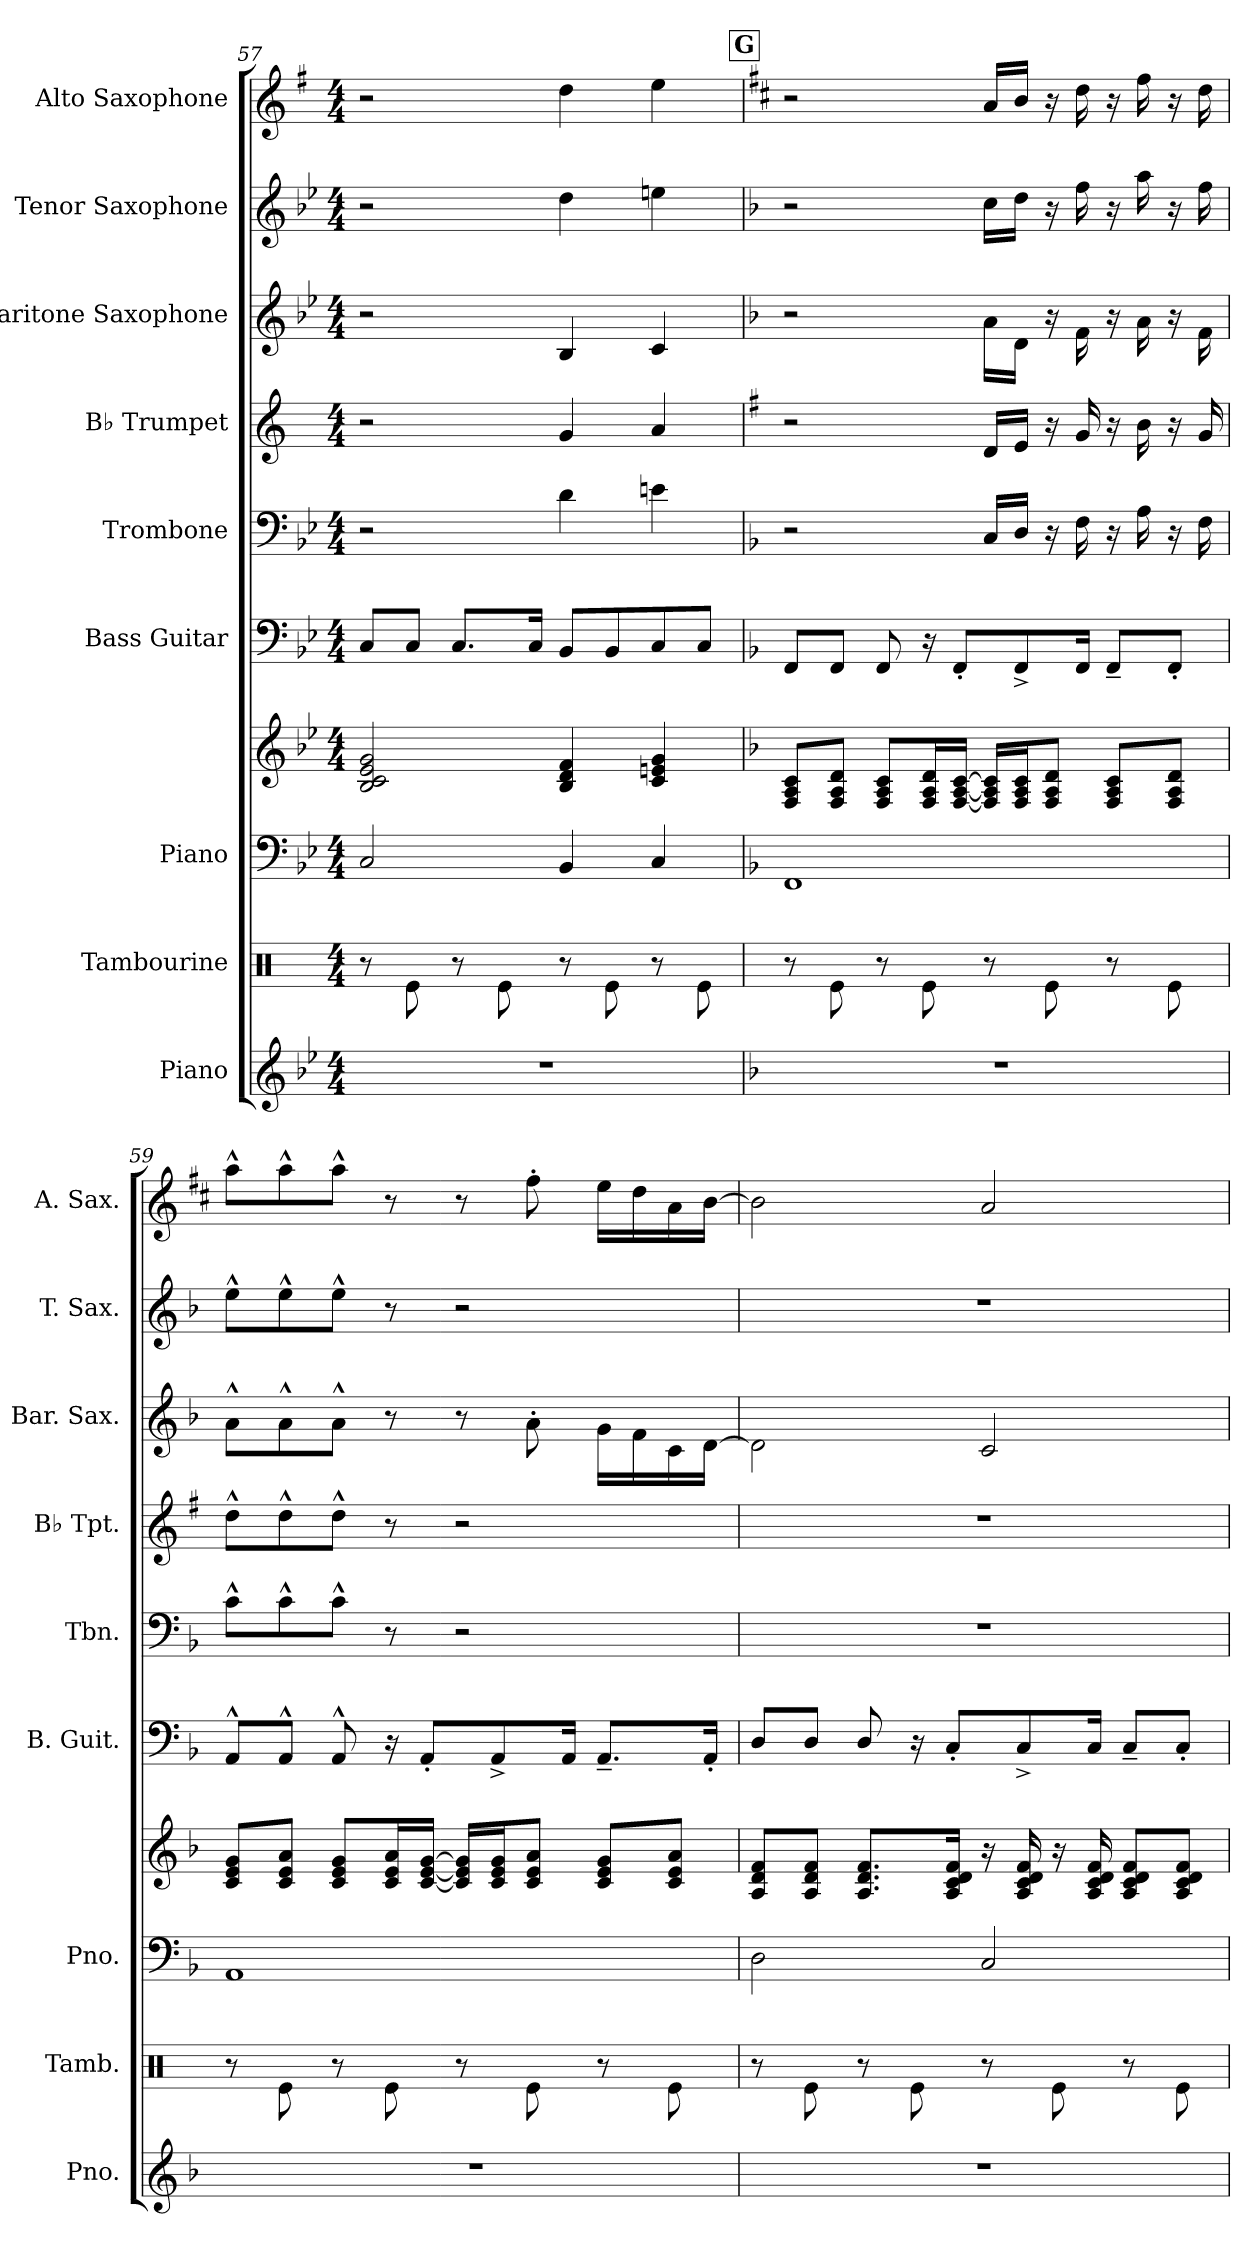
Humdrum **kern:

**kern	**kern	**kern	**kern	**kern	**kern	**kern	**kern	**kern	**kern
*part9	*part8	*part7	*part7	*part6	*part5	*part4	*part3	*part2	*part1
*staff10	*staff9	*staff8	*staff7	*staff6	*staff5	*staff4	*staff3	*staff2	*staff1
*I"Piano	*I"Tambourine	*I"Piano	*	*I"Bass Guitar	*I"Trombone	*I"B♭ Trumpet	*I"Baritone Saxophone	*I"Tenor Saxophone	*I"Alto Saxophone
*I'Pno.	*I'Tamb.	*I'Pno.	*	*I'B. Guit.	*I'Tbn.	*I'B♭ Tpt.	*I'Bar. Sax.	*I'T. Sax.	*I'A. Sax.
*clefG2	*clefX	*clefF4	*clefG2	*clefF4	*clefF4	*clefG2	*clefG2	*clefG2	*clefG2
*	*	*	*	*ITrd7c12	*	*ITrd1c2	*ITrd12c21	*ITrd8c14	*ITrd5c9
*k[b-e-]	*k[]	*k[b-e-]	*k[b-e-]	*k[b-e-]	*k[b-e-]	*k[b-e-]	*k[b-e-]	*k[b-e-]	*k[b-e-]
*M4/4	*M4/4	*M4/4	*M4/4	*M4/4	*M4/4	*M4/4	*M4/4	*M4/4	*M4/4
=57	=57	=57	=57	=57	=57	=57	=57	=57	=57
1r	8r	2C/	2B-/ 2c/ 2e-/ 2g/	8CC/L	2r	2r	2r	2r	2r
.	8Re\	.	.	8CC/J	.	.	.	.	.
.	8r	.	.	8.CC/L	.	.	.	.	.
.	8Re\	.	.	.	.	.	.	.	.
.	.	.	.	16CC/Jk	.	.	.	.	.
.	8r	4BB-/	4B-/ 4d/ 4f/	8BBB-/L	4d\	4f/	4BB-/	4d\	4f\
.	8Re\	.	.	8BBB-/	.	.	.	.	.
.	8r	4C/	4c/ 4en/ 4g/	8CC/	4en\	4g/	4C/	4en\	4g\
.	8Re\	.	.	8CC/J	.	.	.	.	.
!!LO:REH:place=s1:a:B:fs=14:t=G
=58	=58	=58	=58	=58	=58	=58	=58	=58	=58
*k[b-]	*	*k[b-]	*k[b-]	*k[b-]	*k[b-]	*k[b-]	*k[b-]	*k[b-]	*k[b-]
1r	8r	1FF	8F/ 8A/ 8c/L	8FFF/L	2r	2r	2r	2r	2r
.	8Re\	.	8F/ 8A/ 8d/J	8FFF/J	.	.	.	.	.
.	8r	.	8F/ 8A/ 8c/L	8FFF/	.	.	.	.	.
.	8Re\	.	16F/ 16A/ 16d/L	16r	.	.	.	.	.
.	.	.	[16F/ [16A/ [16c/JJ	8FFF'/L	.	.	.	.	.
.	8r	.	16F/] 16A/] 16c/]LL	.	16C/LL	16c/LL	16A\LL	16c\LL	16c/LL
.	.	.	16F/ 16A/ 16c/J	8FFF^/	16D/JJ	16d/JJ	16D\JJ	16d\JJ	16d/JJ
.	8Re\	.	8F/ 8A/ 8d/J	.	16r	16r	16r	16r	16r
.	.	.	.	16FFF/Jk	16F\	16f/	16F\	16f\	16f\
.	8r	.	8F/ 8A/ 8c/L	8FFF~/L	16r	16r	16r	16r	16r
.	.	.	.	.	16A\	16a\	16A\	16a\	16a\
.	8Re\	.	8F/ 8A/ 8d/J	8FFF'/J	16r	16r	16r	16r	16r
.	.	.	.	.	16F\	16f/	16F\	16f\	16f\
!!LO:PB:g=z
=59	=59	=59	=59	=59	=59	=59	=59	=59	=59
1r	8r	1AA	8c/ 8e/ 8g/L	8AAA^^/L	8c^^\L	8cc^^\L	8A^^\L	8e^^\L	8cc^^\L
.	8Re\	.	8c/ 8e/ 8a/J	8AAA^^/J	8c^^\	8cc^^\	8A^^\	8e^^\	8cc^^\
.	8r	.	8c/ 8e/ 8g/L	8AAA^^/	8c^^\J	8cc^^\J	8A^^\J	8e^^\J	8cc^^\J
.	8Re\	.	16c/ 16e/ 16a/L	16r	8r	8r	8r	8r	8r
.	.	.	[16c/ [16e/ [16g/JJ	8AAA'/L	.	.	.	.	.
.	8r	.	16c/] 16e/] 16g/]LL	.	2r	2r	8r	2r	8r
.	.	.	16c/ 16e/ 16g/J	8AAA^/	.	.	.	.	.
.	8Re\	.	8c/ 8e/ 8a/J	.	.	.	8A'\	.	8a'\
.	.	.	.	16AAA/Jk	.	.	.	.	.
.	8r	.	8c/ 8e/ 8g/L	8.AAA~/L	.	.	16G\LL	.	16g\LL
.	.	.	.	.	.	.	16F\	.	16f\
.	8Re\	.	8c/ 8e/ 8a/J	.	.	.	16C\	.	16c\
.	.	.	.	16AAA'/Jk	.	.	[16D\JJ	.	[16d\JJ
=60	=60	=60	=60	=60	=60	=60	=60	=60	=60
1r	8r	2D\	8A/ 8d/ 8f/L	8DD/L	1r	1r	2D\]	1r	2d\]
.	8Re\	.	8A/ 8d/ 8f/J	8DD/J	.	.	.	.	.
.	8r	.	8.A/ 8.d/ 8.f/L	8DD/	.	.	.	.	.
.	8Re\	.	.	16r	.	.	.	.	.
.	.	.	16A/ 16c/ 16d/ 16f/Jk	8CC'/L	.	.	.	.	.
.	8r	2C/	16r	.	.	.	2C/	.	2c/
.	.	.	16A/ 16c/ 16d/ 16f/	8CC^/	.	.	.	.	.
.	8Re\	.	16r	.	.	.	.	.	.
.	.	.	16A/ 16c/ 16d/ 16f/	16CC/Jk	.	.	.	.	.
.	8r	.	8A/ 8c/ 8d/ 8f/L	8CC~/L	.	.	.	.	.
.	8Re\	.	8A/ 8c/ 8d/ 8f/J	8CC'/J	.	.	.	.	.
=	=	=	=	=	=	=	=	=	=
*-	*-	*-	*-	*-	*-	*-	*-	*-	*-
